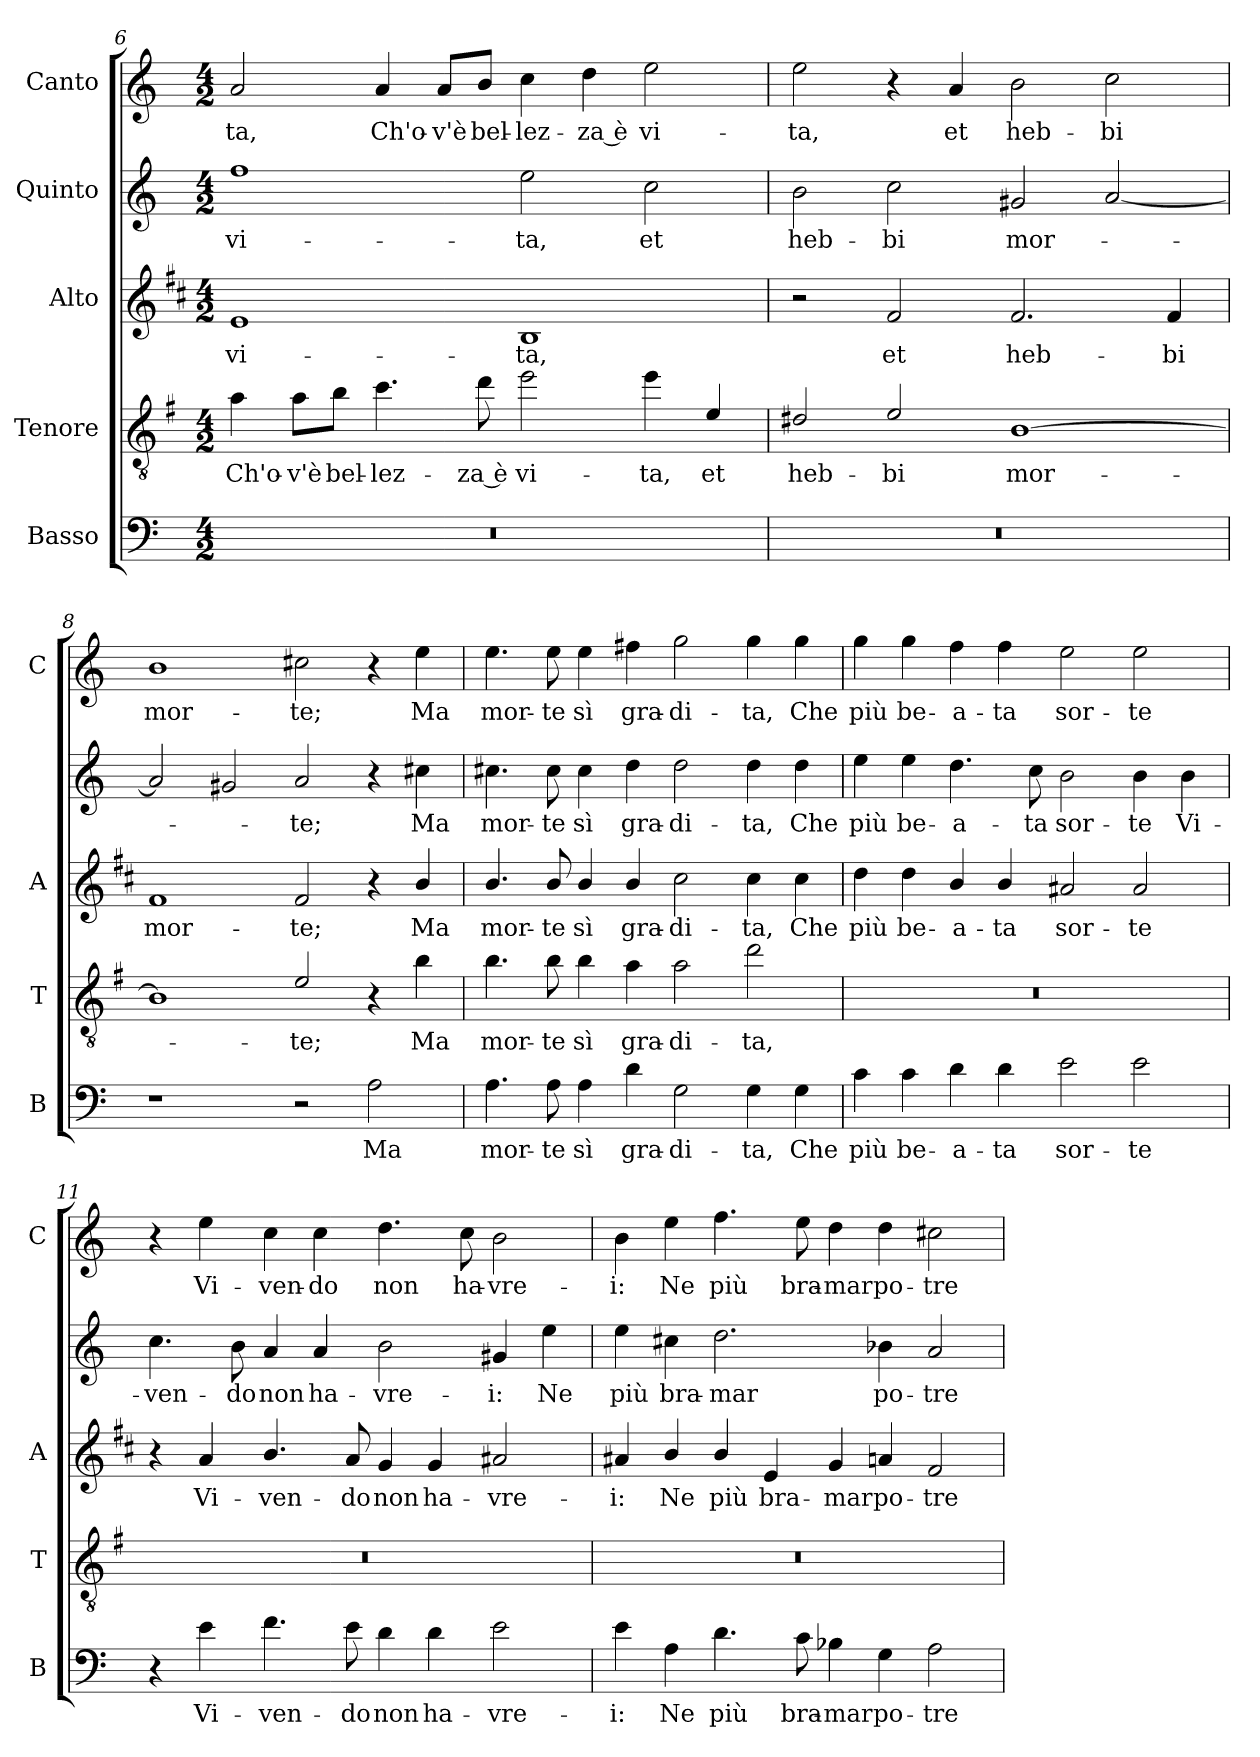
**kern	**text	**kern	**text	**kern	**text	**kern	**text	**kern	**text
*part5	*part5	*part4	*part4	*part3	*part3	*part2	*part2	*part1	*part1
*staff5	*staff5	*staff4	*staff4	*staff3	*staff3	*staff2	*staff2	*staff1	*staff1
*I"Basso	*	*I"Tenore	*	*I"Alto	*	*I"Quinto	*	*I"Canto	*
*I'B	*	*I'T	*	*I'A	*	*	*	*I'C	*
*clefF4	*	*clefGv2	*	*clefG2	*	*clefG2	*	*clefG2	*
*	*	*ITrd4c7	*	*ITrd1c2	*	*	*	*	*
*k[]	*	*k[]	*	*k[]	*	*k[]	*	*k[]	*
*C:	*	*C:	*	*C:	*	*C:	*	*C:	*
*M4/2	*	*M4/2	*	*M4/2	*	*M4/2	*	*M4/2	*
=6	=6	=6	=6	=6	=6	=6	=6	=6	=6
!	!	!	!LO:LY:b	!	!LO:LY:b	!	!LO:LY:b	!	!LO:LY:b
0r	.	4d\	Ch'o-	1d	vi-	1ff	vi-	2a/	-ta,
!	!	!	!LO:LY:b	!	!	!	!	!	!
.	.	8d\L	-v'è	.	.	.	.	.	.
!	!	!	!LO:LY:b	!	!	!	!	!	!
.	.	8e\J	bel-	.	.	.	.	.	.
!	!	!	!LO:LY:b	!	!	!	!	!	!LO:LY:b
.	.	4.f\	-lez-	.	.	.	.	4a/	Ch'o-
!	!	!	!	!	!	!	!	!	!LO:LY:b
.	.	.	.	.	.	.	.	8a/L	-v'è
!	!	!	!LO:LY:b	!	!	!	!	!	!LO:LY:b
.	.	8g\	-za è	.	.	.	.	8b/J	bel-
!	!	!	!LO:LY:b	!	!LO:LY:b	!	!LO:LY:b	!	!LO:LY:b
.	.	2a\	vi-	1A	-ta,	2ee\	-ta,	4cc\	-lez-
!	!	!	!	!	!	!	!	!	!LO:LY:b
.	.	.	.	.	.	.	.	4dd\	-za è
!	!	!	!LO:LY:b	!	!	!	!LO:LY:b	!	!LO:LY:b
.	.	4a\	-ta,	.	.	2cc\	et	2ee\	vi-
!	!	!	!LO:LY:b	!	!	!	!	!	!
.	.	4A/	et	.	.	.	.	.	.
!!LO:PB:g=z
=7	=7	=7	=7	=7	=7	=7	=7	=7	=7
!	!	!	!LO:LY:b	!	!	!	!LO:LY:b	!	!LO:LY:b
0r	.	2G#X/	heb-	2r	.	2b\	heb-	2ee\	-ta,
!	!	!	!LO:LY:b	!	!LO:LY:b	!	!LO:LY:b	!	!
.	.	2A/	-bi	2e/	et	2cc\	-bi	4r	.
!	!	!	!	!	!	!	!	!	!LO:LY:b
.	.	.	.	.	.	.	.	4a/	et
!	!	!	!LO:LY:b	!	!LO:LY:b	!	!LO:LY:b	!	!LO:LY:b
.	.	[1E	mor-	2.e/	heb-	2g#X/	mor-	2b\	heb-
!	!	!	!	!	!	!	!	!	!LO:LY:b
.	.	.	.	.	.	[2a/	.	2cc\	-bi
!	!	!	!	!	!LO:LY:b	!	!	!	!
.	.	.	.	4e/	-bi	.	.	.	.
=8	=8	=8	=8	=8	=8	=8	=8	=8	=8
!	!	!	!	!	!LO:LY:b	!	!	!	!LO:LY:b
1r	.	1E]	.	1e	mor-	2a/]	.	1b	mor-
.	.	.	.	.	.	2g#X/	.	.	.
!	!	!	!LO:LY:b	!	!LO:LY:b	!	!LO:LY:b	!	!LO:LY:b
2r	.	2A/	-te;	2e/	-te;	2a/	-te;	2cc#X\	-te;
!	!LO:LY:b	!	!	!	!	!	!	!	!
2A\	Ma	4r	.	4r	.	4r	.	4r	.
!	!	!	!LO:LY:b	!	!LO:LY:b	!	!LO:LY:b	!	!LO:LY:b
.	.	4e\	Ma	4a/	Ma	4cc#X\	Ma	4ee\	Ma
=9	=9	=9	=9	=9	=9	=9	=9	=9	=9
!	!LO:LY:b	!	!LO:LY:b	!	!LO:LY:b	!	!LO:LY:b	!	!LO:LY:b
4.A\	mor-	4.e\	mor-	4.a/	mor-	4.cc#X\	mor-	4.ee\	mor-
!	!LO:LY:b	!	!LO:LY:b	!	!LO:LY:b	!	!LO:LY:b	!	!LO:LY:b
8A\	-te	8e\	-te	8a/	-te	8cc#\	-te	8ee\	-te
!	!LO:LY:b	!	!LO:LY:b	!	!LO:LY:b	!	!LO:LY:b	!	!LO:LY:b
4A\	sì	4e\	sì	4a/	sì	4cc#\	sì	4ee\	sì
!	!LO:LY:b	!	!LO:LY:b	!	!LO:LY:b	!	!LO:LY:b	!	!LO:LY:b
4d\	gra-	4d\	gra-	4a/	gra-	4dd\	gra-	4ff#X\	gra-
!	!LO:LY:b	!	!LO:LY:b	!	!LO:LY:b	!	!LO:LY:b	!	!LO:LY:b
2G\	-di-	2d\	-di-	2b\	-di-	2dd\	-di-	2gg\	-di-
!	!LO:LY:b	!	!LO:LY:b	!	!LO:LY:b	!	!LO:LY:b	!	!LO:LY:b
4G\	-ta,	2g\	-ta,	4b\	-ta,	4dd\	-ta,	4gg\	-ta,
!	!LO:LY:b	!	!	!	!LO:LY:b	!	!LO:LY:b	!	!LO:LY:b
4G\	Che	.	.	4b\	Che	4dd\	Che	4gg\	Che
!!LO:LB:g=z
=10	=10	=10	=10	=10	=10	=10	=10	=10	=10
!	!LO:LY:b	!	!	!	!LO:LY:b	!	!LO:LY:b	!	!LO:LY:b
4c\	più	0r	.	4cc\	più	4ee\	più	4gg\	più
!	!LO:LY:b	!	!	!	!LO:LY:b	!	!LO:LY:b	!	!LO:LY:b
4c\	be-	.	.	4cc\	be-	4ee\	be-	4gg\	be-
!	!LO:LY:b	!	!	!	!LO:LY:b	!	!LO:LY:b	!	!LO:LY:b
4d\	-a-	.	.	4a/	-a-	4.dd\	-a-	4ff\	-a-
!	!LO:LY:b	!	!	!	!LO:LY:b	!	!	!	!LO:LY:b
4d\	-ta	.	.	4a/	-ta	.	.	4ff\	-ta
!	!	!	!	!	!	!	!LO:LY:b	!	!
.	.	.	.	.	.	8cc\	-ta	.	.
!	!LO:LY:b	!	!	!	!LO:LY:b	!	!LO:LY:b	!	!LO:LY:b
2e\	sor-	.	.	2g#X/	sor-	2b\	sor-	2ee\	sor-
!	!LO:LY:b	!	!	!	!LO:LY:b	!	!LO:LY:b	!	!LO:LY:b
2e\	-te	.	.	2g#/	-te	4b\	-te	2ee\	-te
!	!	!	!	!	!	!	!LO:LY:b	!	!
.	.	.	.	.	.	4b\	Vi-	.	.
=11	=11	=11	=11	=11	=11	=11	=11	=11	=11
!	!	!	!	!	!	!	!LO:LY:b	!	!
4r	.	0r	.	4r	.	4.cc\	-ven-	4r	.
!	!LO:LY:b	!	!	!	!LO:LY:b	!	!	!	!LO:LY:b
4e\	Vi-	.	.	4g/	Vi-	.	.	4ee\	Vi-
!	!	!	!	!	!	!	!LO:LY:b	!	!
.	.	.	.	.	.	8b\	-do	.	.
!	!LO:LY:b	!	!	!	!LO:LY:b	!	!LO:LY:b	!	!LO:LY:b
4.f\	-ven-	.	.	4.a/	-ven-	4a/	non	4cc\	-ven-
!	!	!	!	!	!	!	!LO:LY:b	!	!LO:LY:b
.	.	.	.	.	.	4a/	ha-	4cc\	-do
!	!LO:LY:b	!	!	!	!LO:LY:b	!	!	!	!
8e\	-do	.	.	8g/	-do	.	.	.	.
!	!LO:LY:b	!	!	!	!LO:LY:b	!	!LO:LY:b	!	!LO:LY:b
4d\	non	.	.	4f/	non	2b\	-vre-	4.dd\	non
!	!LO:LY:b	!	!	!	!LO:LY:b	!	!	!	!
4d\	ha-	.	.	4f/	ha-	.	.	.	.
!	!	!	!	!	!	!	!	!	!LO:LY:b
.	.	.	.	.	.	.	.	8cc\	ha-
!	!LO:LY:b	!	!	!	!LO:LY:b	!	!LO:LY:b	!	!LO:LY:b
2e\	-vre-	.	.	2g#X/	-vre-	4g#X/	-i:	2b\	-vre-
!	!	!	!	!	!	!	!LO:LY:b	!	!
.	.	.	.	.	.	4ee\	Ne	.	.
=12	=12	=12	=12	=12	=12	=12	=12	=12	=12
!	!LO:LY:b	!	!	!	!LO:LY:b	!	!LO:LY:b	!	!LO:LY:b
4e\	-i:	0r	.	4g#X/	-i:	4ee\	più	4b\	-i:
!	!LO:LY:b	!	!	!	!LO:LY:b	!	!LO:LY:b	!	!LO:LY:b
4A\	Ne	.	.	4a/	Ne	4cc#X\	bra-	4ee\	Ne
!	!LO:LY:b	!	!	!	!LO:LY:b	!	!LO:LY:b	!	!LO:LY:b
4.d\	più	.	.	4a/	più	2.dd\	-mar	4.ff\	più
!	!	!	!	!	!LO:LY:b	!	!	!	!
.	.	.	.	4d/	bra-	.	.	.	.
!	!LO:LY:b	!	!	!	!	!	!	!	!LO:LY:b
8c\	bra-	.	.	.	.	.	.	8ee\	bra-
!	!LO:LY:b	!	!	!	!LO:LY:b	!	!	!	!LO:LY:b
4B-X\	-mar	.	.	4f/	-mar	.	.	4dd\	-mar
!	!LO:LY:b	!	!	!	!LO:LY:b	!	!LO:LY:b	!	!LO:LY:b
4G\	po-	.	.	4gn/	po-	4b-X\	po-	4dd\	po-
!	!LO:LY:b	!	!	!	!LO:LY:b	!	!LO:LY:b	!	!LO:LY:b
2A\	-tre-	.	.	2e/	-tre-	2a/	-tre-	2cc#X\	-tre-
=	=	=	=	=	=	=	=	=	=
*-	*-	*-	*-	*-	*-	*-	*-	*-	*-
